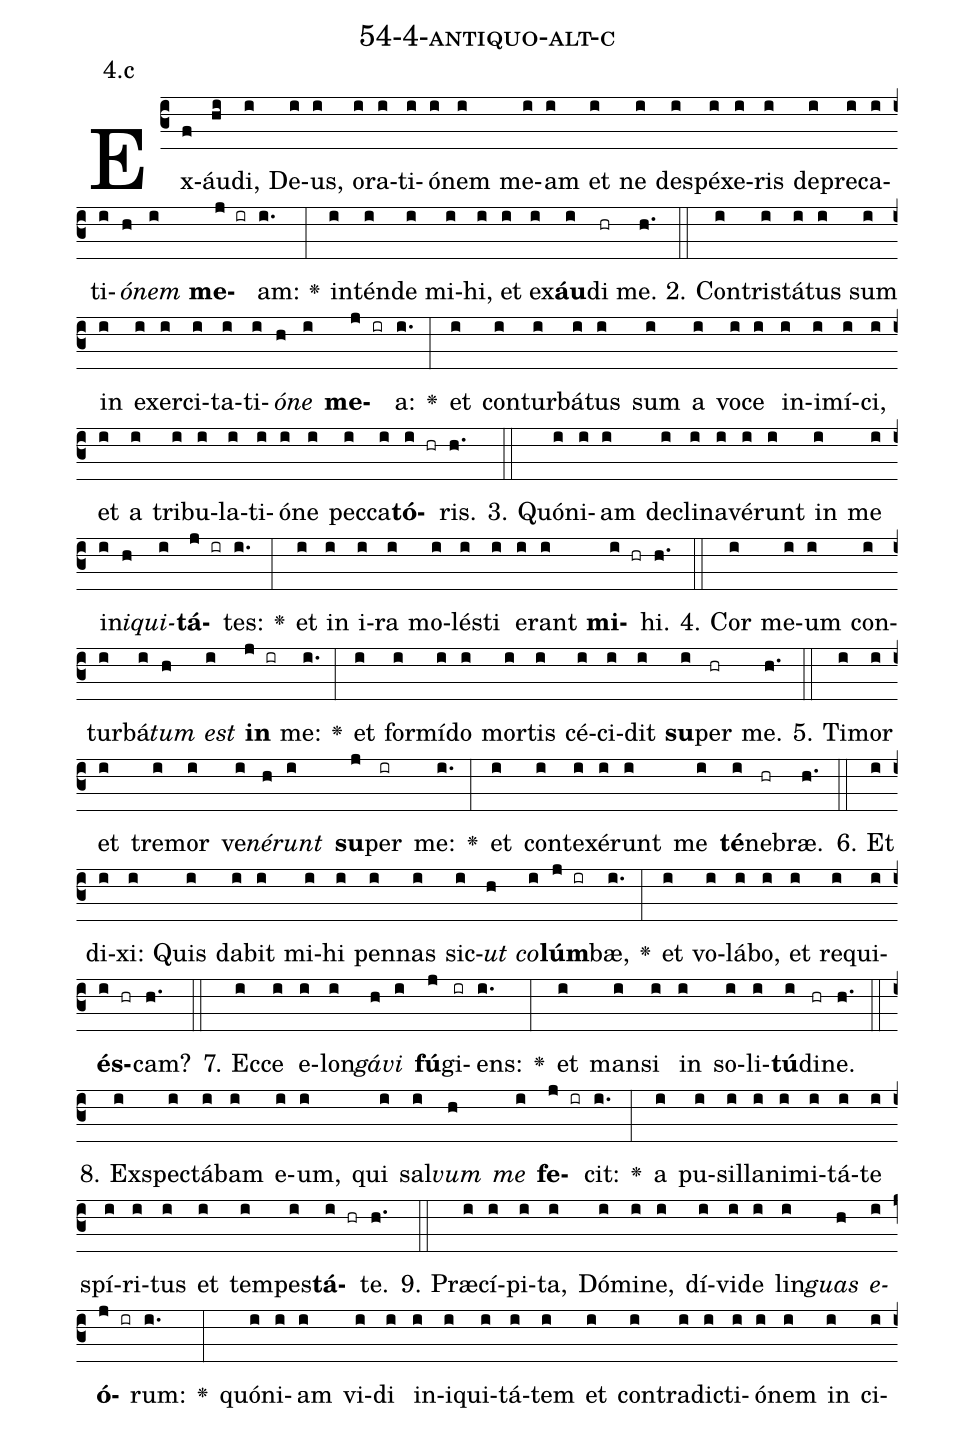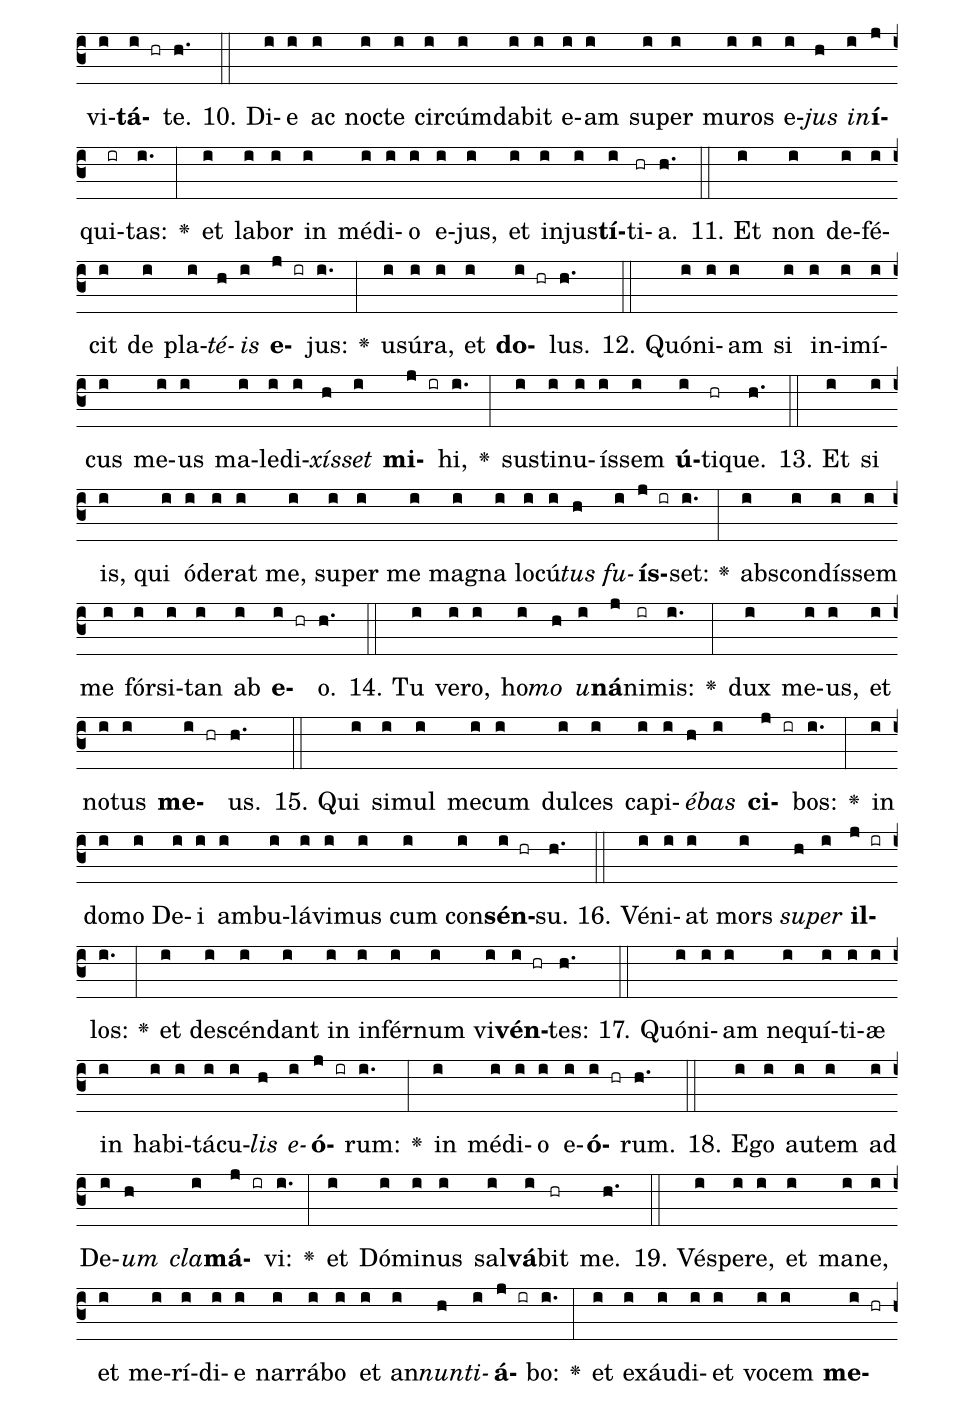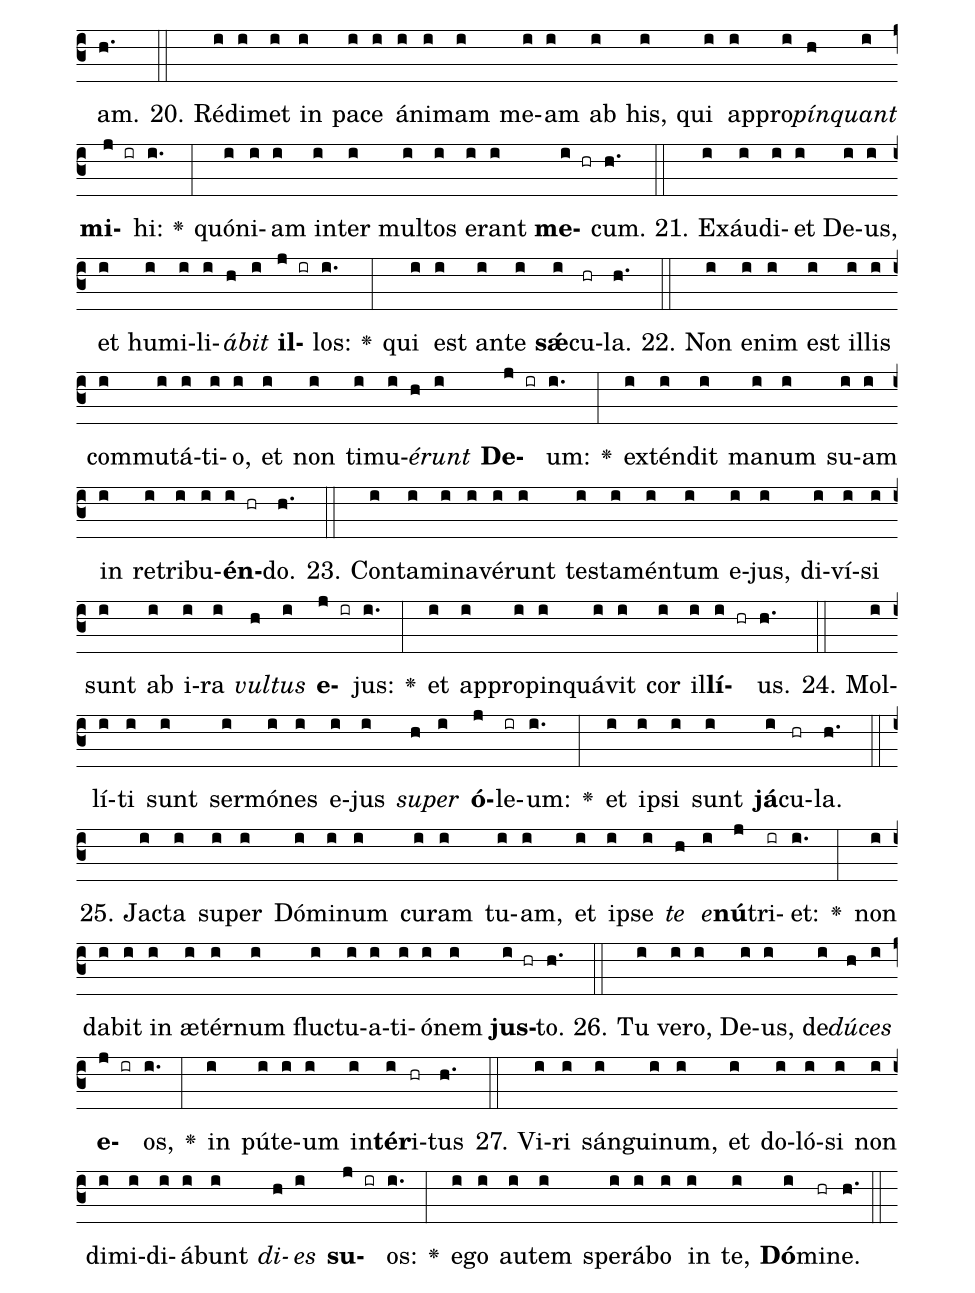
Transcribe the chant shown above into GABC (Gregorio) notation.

name: 54-4-antiquo-alt-c;
annotation: 4.c;
%%
(c3)Ex(f)áu(hi)di,(i) De(i)us,(i) o(i)ra(i)ti(i)ó(i)nem(i) me(i)am(i) et(i) ne(i) de(i)spé(i)xe(i)ris(i) de(i)pre(i)ca(i)ti(i)<i>ó</i>(h)<i>nem</i>(i) <b>me</b>(j ir)am:(i.) <v>\greheightstar</v>(:) in(i)tén(i)de(i) mi(i)hi,(i) et(i) ex(i)<b>áu</b>(i)di(hr) me.(h.) (::)
2. Con(i)tris(i)tá(i)tus(i) sum(i) in(i) ex(i)er(i)ci(i)ta(i)ti(i)<i>ó</i>(h)<i>ne</i>(i) <b>me</b>(j ir)a:(i.) <v>\greheightstar</v>(:) et(i) con(i)tur(i)bá(i)tus(i) sum(i) a(i) vo(i)ce(i) in(i)i(i)mí(i)ci,(i) et(i) a(i) tri(i)bu(i)la(i)ti(i)ó(i)ne(i) pec(i)ca(i)<b>tó</b>(i hr)ris.(h.) (::)
3. Quón(i)i(i)am(i) de(i)cli(i)na(i)vé(i)runt(i) in(i) me(i) in(i)<i>i</i>(h)<i>qui</i>(i)<b>tá</b>(j ir)tes:(i.) <v>\greheightstar</v>(:) et(i) in(i) i(i)ra(i) mo(i)lés(i)ti(i) e(i)rant(i) <b>mi</b>(i hr)hi.(h.) (::)
4. Cor(i) me(i)um(i) con(i)tur(i)bá(i)<i>tum</i>(h) <i>est</i>(i) <b>in</b>(j ir) me:(i.) <v>\greheightstar</v>(:) et(i) for(i)mí(i)do(i) mor(i)tis(i) cé(i)ci(i)dit(i) <b>su</b>(i)per(hr) me.(h.) (::)
5. Ti(i)mor(i) et(i) tre(i)mor(i) ve(i)<i>né</i>(h)<i>runt</i>(i) <b>su</b>(j)per(ir) me:(i.) <v>\greheightstar</v>(:) et(i) con(i)te(i)xé(i)runt(i) me(i) <b>té</b>(i)ne(hr)bræ.(h.) (::)
6. Et(i) di(i)xi:(i) Quis(i) da(i)bit(i) mi(i)hi(i) pen(i)nas(i) sic(i)<i>ut</i>(h) <i>co</i>(i)<b>lúm</b>(j ir)bæ,(i.) <v>\greheightstar</v>(:) et(i) vo(i)lá(i)bo,(i) et(i) re(i)qui(i)<b>és</b>(i hr)cam?(h.) (::)
7. Ec(i)ce(i) e(i)lon(i)<i>gá</i>(h)<i>vi</i>(i) <b>fú</b>(j)gi(ir)ens:(i.) <v>\greheightstar</v>(:) et(i) man(i)si(i) in(i) so(i)li(i)<b>tú</b>(i)di(hr)ne.(h.) (::)
8. Ex(i)spec(i)tá(i)bam(i) e(i)um,(i) qui(i) sal(i)<i>vum</i>(h) <i>me</i>(i) <b>fe</b>(j ir)cit:(i.) <v>\greheightstar</v>(:) a(i) pu(i)sil(i)la(i)ni(i)mi(i)tá(i)te(i) spí(i)ri(i)tus(i) et(i) tem(i)pes(i)<b>tá</b>(i hr)te.(h.) (::)
9. Præ(i)cí(i)pi(i)ta,(i) Dó(i)mi(i)ne,(i) dí(i)vi(i)de(i) lin(i)<i>guas</i>(h) <i>e</i>(i)<b>ó</b>(j ir)rum:(i.) <v>\greheightstar</v>(:) quón(i)i(i)am(i) vi(i)di(i) in(i)i(i)qui(i)tá(i)tem(i) et(i) con(i)tra(i)dic(i)ti(i)ó(i)nem(i) in(i) ci(i)vi(i)<b>tá</b>(i hr)te.(h.) (::)
10. Di(i)e(i) ac(i) noc(i)te(i) cir(i)cúm(i)da(i)bit(i) e(i)am(i) su(i)per(i) mu(i)ros(i) e(i)<i>jus</i>(h) <i>in</i>(i)<b>í</b>(j)qui(ir)tas:(i.) <v>\greheightstar</v>(:) et(i) la(i)bor(i) in(i) mé(i)di(i)o(i) e(i)jus,(i) et(i) in(i)jus(i)<b>tí</b>(i)ti(hr)a.(h.) (::)
11. Et(i) non(i) de(i)fé(i)cit(i) de(i) pla(i)<i>té</i>(h)<i>is</i>(i) <b>e</b>(j ir)jus:(i.) <v>\greheightstar</v>(:) u(i)sú(i)ra,(i) et(i) <b>do</b>(i hr)lus.(h.) (::)
12. Quón(i)i(i)am(i) si(i) in(i)i(i)mí(i)cus(i) me(i)us(i) ma(i)le(i)di(i)<i>xís</i>(h)<i>set</i>(i) <b>mi</b>(j ir)hi,(i.) <v>\greheightstar</v>(:) sus(i)ti(i)nu(i)ís(i)sem(i) <b>ú</b>(i)ti(hr)que.(h.) (::)
13. Et(i) si(i) is,(i) qui(i) ó(i)de(i)rat(i) me,(i) su(i)per(i) me(i) ma(i)gna(i) lo(i)cú(i)<i>tus</i>(h) <i>fu</i>(i)<b>ís</b>(j ir)set:(i.) <v>\greheightstar</v>(:) abs(i)con(i)dís(i)sem(i) me(i) fór(i)si(i)tan(i) ab(i) <b>e</b>(i hr)o.(h.) (::)
14. Tu(i) ve(i)ro,(i) ho(i)<i>mo</i>(h) <i>u</i>(i)<b>ná</b>(j)ni(ir)mis:(i.) <v>\greheightstar</v>(:) dux(i) me(i)us,(i) et(i) no(i)tus(i) <b>me</b>(i hr)us.(h.) (::)
15. Qui(i) si(i)mul(i) me(i)cum(i) dul(i)ces(i) ca(i)pi(i)<i>é</i>(h)<i>bas</i>(i) <b>ci</b>(j ir)bos:(i.) <v>\greheightstar</v>(:) in(i) do(i)mo(i) De(i)i(i) am(i)bu(i)lá(i)vi(i)mus(i) cum(i) con(i)<b>sén</b>(i hr)su.(h.) (::)
16. Vé(i)ni(i)at(i) mors(i) <i>su</i>(h)<i>per</i>(i) <b>il</b>(j ir)los:(i.) <v>\greheightstar</v>(:) et(i) de(i)scén(i)dant(i) in(i) in(i)fér(i)num(i) vi(i)<b>vén</b>(i hr)tes:(h.) (::)
17. Quón(i)i(i)am(i) ne(i)quí(i)ti(i)æ(i) in(i) ha(i)bi(i)tá(i)cu(i)<i>lis</i>(h) <i>e</i>(i)<b>ó</b>(j ir)rum:(i.) <v>\greheightstar</v>(:) in(i) mé(i)di(i)o(i) e(i)<b>ó</b>(i hr)rum.(h.) (::)
18. E(i)go(i) au(i)tem(i) ad(i) De(i)<i>um</i>(h) <i>cla</i>(i)<b>má</b>(j ir)vi:(i.) <v>\greheightstar</v>(:) et(i) Dó(i)mi(i)nus(i) sal(i)<b>vá</b>(i)bit(hr) me.(h.) (::)
19. Vés(i)pe(i)re,(i) et(i) ma(i)ne,(i) et(i) me(i)rí(i)di(i)e(i) nar(i)rá(i)bo(i) et(i) an(i)<i>nun</i>(h)<i>ti</i>(i)<b>á</b>(j ir)bo:(i.) <v>\greheightstar</v>(:) et(i) ex(i)áu(i)di(i)et(i) vo(i)cem(i) <b>me</b>(i hr)am.(h.) (::)
20. Réd(i)i(i)met(i) in(i) pa(i)ce(i) á(i)ni(i)mam(i) me(i)am(i) ab(i) his,(i) qui(i) ap(i)pro(i)<i>pín</i>(h)<i>quant</i>(i) <b>mi</b>(j ir)hi:(i.) <v>\greheightstar</v>(:) quón(i)i(i)am(i) in(i)ter(i) mul(i)tos(i) e(i)rant(i) <b>me</b>(i hr)cum.(h.) (::)
21. Ex(i)áu(i)di(i)et(i) De(i)us,(i) et(i) hu(i)mi(i)li(i)<i>á</i>(h)<i>bit</i>(i) <b>il</b>(j ir)los:(i.) <v>\greheightstar</v>(:) qui(i) est(i) an(i)te(i) <b>sǽ</b>(i)cu(hr)la.(h.) (::)
22. Non(i) e(i)nim(i) est(i) il(i)lis(i) com(i)mu(i)tá(i)ti(i)o,(i) et(i) non(i) ti(i)mu(i)<i>é</i>(h)<i>runt</i>(i) <b>De</b>(j ir)um:(i.) <v>\greheightstar</v>(:) ex(i)tén(i)dit(i) ma(i)num(i) su(i)am(i) in(i) re(i)tri(i)bu(i)<b>én</b>(i hr)do.(h.) (::)
23. Con(i)ta(i)mi(i)na(i)vé(i)runt(i) tes(i)ta(i)mén(i)tum(i) e(i)jus,(i) di(i)ví(i)si(i) sunt(i) ab(i) i(i)ra(i) <i>vul</i>(h)<i>tus</i>(i) <b>e</b>(j ir)jus:(i.) <v>\greheightstar</v>(:) et(i) ap(i)pro(i)pin(i)quá(i)vit(i) cor(i) il(i)<b>lí</b>(i hr)us.(h.) (::)
24. Mol(i)lí(i)ti(i) sunt(i) ser(i)mó(i)nes(i) e(i)jus(i) <i>su</i>(h)<i>per</i>(i) <b>ó</b>(j)le(ir)um:(i.) <v>\greheightstar</v>(:) et(i) ip(i)si(i) sunt(i) <b>já</b>(i)cu(hr)la.(h.) (::)
25. Jac(i)ta(i) su(i)per(i) Dó(i)mi(i)num(i) cu(i)ram(i) tu(i)am,(i) et(i) ip(i)se(i) <i>te</i>(h) <i>e</i>(i)<b>nú</b>(j)tri(ir)et:(i.) <v>\greheightstar</v>(:) non(i) da(i)bit(i) in(i) æ(i)tér(i)num(i) fluc(i)tu(i)a(i)ti(i)ó(i)nem(i) <b>jus</b>(i hr)to.(h.) (::)
26. Tu(i) ve(i)ro,(i) De(i)us,(i) de(i)<i>dú</i>(h)<i>ces</i>(i) <b>e</b>(j ir)os,(i.) <v>\greheightstar</v>(:) in(i) pú(i)te(i)um(i) in(i)<b>tér</b>(i)i(hr)tus(h.) (::)
27. Vi(i)ri(i) sán(i)gui(i)num,(i) et(i) do(i)ló(i)si(i) non(i) di(i)mi(i)di(i)á(i)bunt(i) <i>di</i>(h)<i>es</i>(i) <b>su</b>(j ir)os:(i.) <v>\greheightstar</v>(:) e(i)go(i) au(i)tem(i) spe(i)rá(i)bo(i) in(i) te,(i) <b>Dó</b>(i)mi(hr)ne.(h.) (::)
